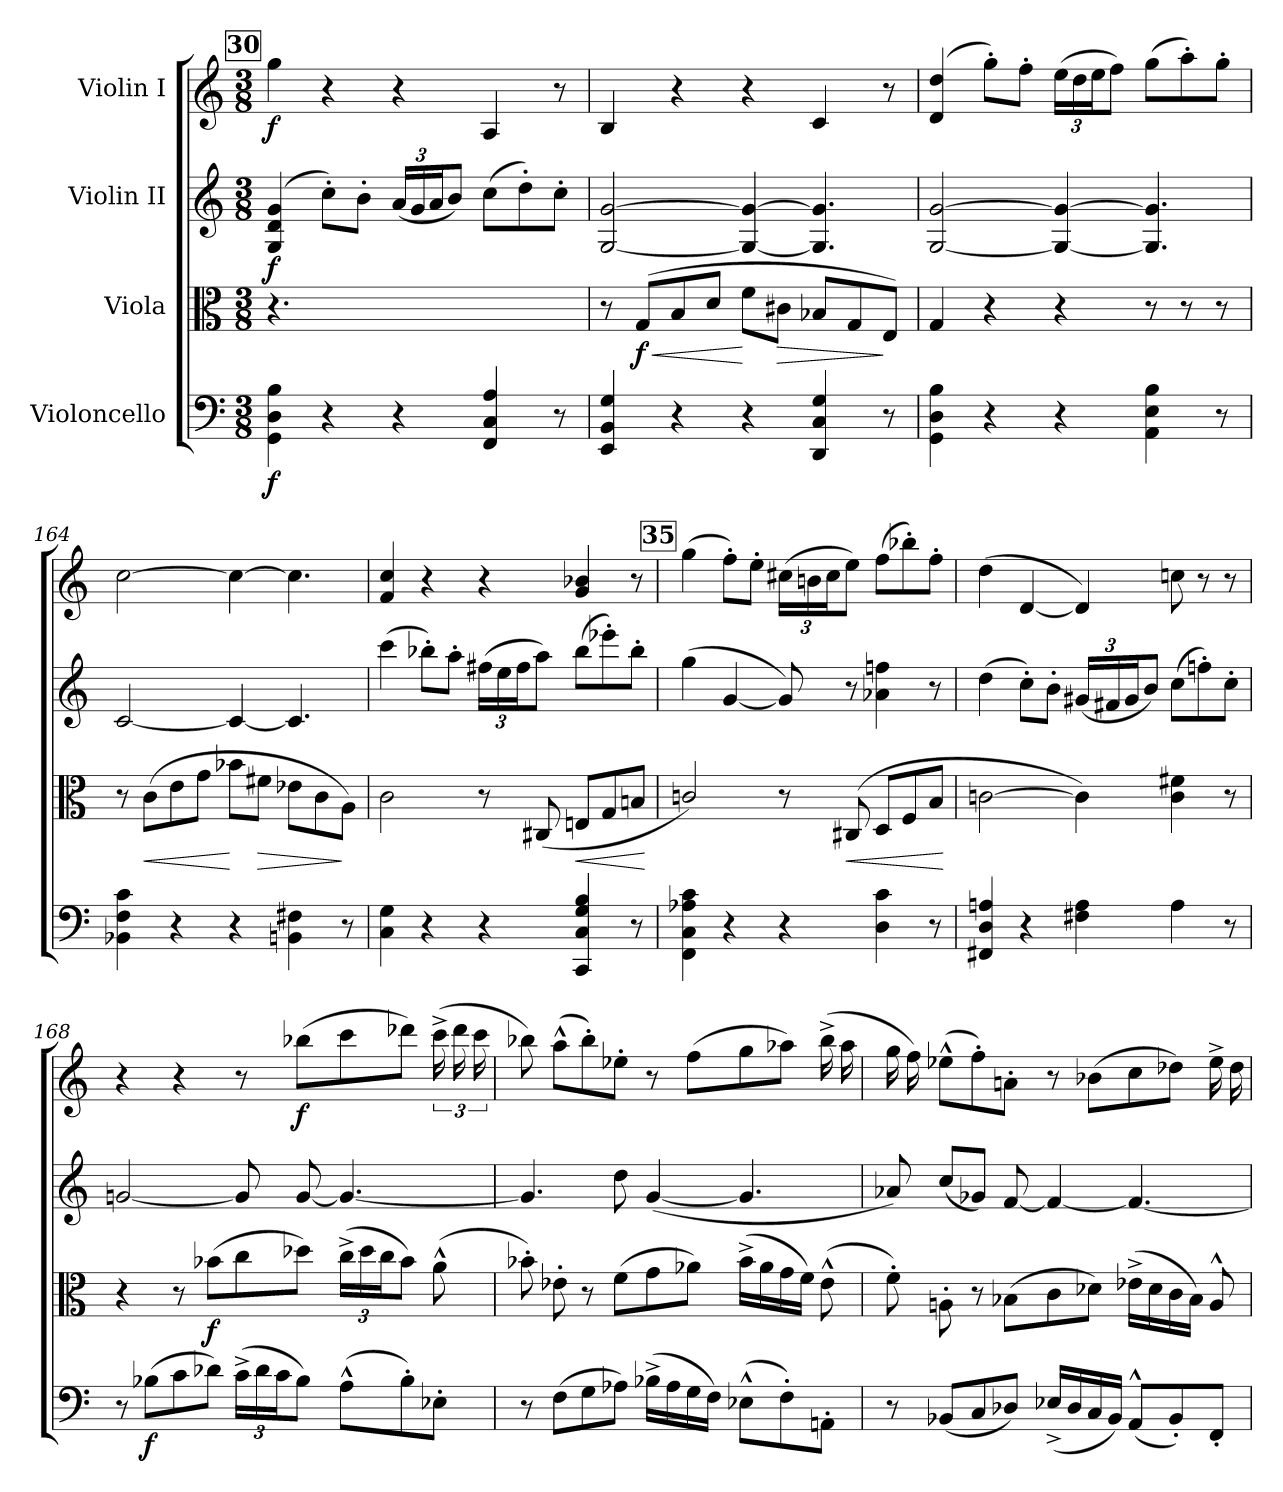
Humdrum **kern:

**kern	**dynam	**kern	**dynam	**kern	**dynam	**kern	**dynam
*part4	*part4	*part3	*part3	*part2	*part2	*part1	*part1
*staff4	*staff4	*staff3	*staff3	*staff2	*staff2	*staff1	*staff1
*I"Violoncello	*	*I"Viola	*	*I"Violin II	*	*I"Violin I	*
*clefF4	*	*clefC3	*	*clefG2	*	*clefG2	*
*k[]	*	*k[]	*	*k[]	*	*k[]	*
*M3/8	*	*M3/8	*	*M3/8	*	*M3/8	*
!!LO:REH:place=s1:a:fs=14:t=30
=161	=161	=161	=161	=161	=161	=161	=161
!	!LO:DY:b	!	!	!	!LO:DY:b	!	!LO:DY:b
4GG\ 4D\ 4B\	f	4.r	.	(>4G/ 4d/ 4g/	f	4gg\	f
4r	.	.	.	8cc'\L)	.	4r	.
.	.	2.ryy	.	8b'\J	.	.	.
*	*	*	*	*Xbrackettup	*	*	*
4r	.	.	.	(<24a/LL	.	4r	.
.	.	.	.	24g/	.	.	.
.	.	.	.	24a/J	.	.	.
.	.	.	.	8b/J)	.	.	.
4FF/ 4C/ 4A/	.	.	.	(>8cc\L	.	4A/	.
.	.	.	.	8dd'\)	.	.	.
8r	.	.	.	8cc'\J	.	8r	.
=162	=162	=162	=162	=162	=162	=162	=162
4EE/ 4BB/ 4G/	.	8r	.	[2G/ [2g/	.	4B/	.
!	!	!	!LO:HP:b	!	!	!	!
!	!	!	!LO:DY:n=1:b	!	!	!	!
.	.	(>8G/L	< f	.	.	.	.
4r	.	8B/	.	.	.	4r	.
.	.	8d/J	.	.	.	.	.
4r	.	8f\L	[	4G/_ 4g/_	.	4r	.
!	!	!	!LO:HP:b	!	!	!	!
.	.	8c#X\J	>	.	.	.	.
4DD/ 4C/ 4G/	.	8B-X/L	.	4.G/] 4.g/]	.	4c/	.
.	.	8G/	.	.	.	.	.
8r	.	8E/J)	]	.	.	8r	.
!!LO:PB:g=z
=163	=163	=163	=163	=163	=163	=163	=163
4GG\ 4D\ 4B\	.	4G/	.	[2G/ [2g/	.	(>4d/ 4dd/	.
4r	.	4r	.	.	.	8gg'\L)	.
.	.	.	.	.	.	8ff'\J	.
*	*	*	*	*	*	*Xbrackettup	*
4r	.	4r	.	4G/_ 4g/_	.	(>24ee\LL	.
.	.	.	.	.	.	24dd\	.
.	.	.	.	.	.	24ee\J	.
.	.	.	.	.	.	8ff\J)	.
4AA\ 4E\ 4B\	.	8r	.	4.G/] 4.g/]	.	(>8gg\L	.
.	.	8r	.	.	.	8aa'\)	.
8r	.	8r	.	.	.	8gg'\J	.
=164	=164	=164	=164	=164	=164	=164	=164
4BB-X\ 4F\ 4c\	.	8r	.	[2c/	.	[2cc\	.
!	!	!	!LO:HP:b	!	!	!	!
.	.	(>8c\L	<	.	.	.	.
4r	.	8e\	.	.	.	.	.
.	.	8g\J	.	.	.	.	.
4r	.	8b-X\L	[	4c/_	.	4cc\_	.
!	!	!	!LO:HP:b	!	!	!	!
.	.	8f#X\J	>	.	.	.	.
4BBn\ 4F#X\	.	8e-X\L	.	4.c/]	.	4.cc\]	.
.	.	8c\	.	.	.	.	.
8r	.	8A\J)	]	.	.	.	.
=165	=165	=165	=165	=165	=165	=165	=165
4C\ 4G\	.	2c\	.	(>4ccc\	.	4f/ 4cc/	.
4r	.	.	.	8bb-X'\L)	.	4r	.
.	.	.	.	8aa'\J	.	.	.
4r	.	8r	.	(>24ff#X\LL	.	4r	.
.	.	.	.	24ee\	.	.	.
.	.	.	.	24ff#\J	.	.	.
.	.	(<8C#X/	.	8aa\J)	.	.	.
!	!	!	!LO:HP:b	!	!	!	!
4CC/ 4C/ 4G/ 4B/	.	8Eni/L	<	(>8bb-\L	.	4g/ 4b-X/	.
.	.	8G/	.	8eee-X'\)	.	.	.
8r	.	8Bni/J	.	8bb-'\J	.	8r	.
.	.	.	[	.	.	.	.
!!LO:LB:g=z
!!LO:REH:place=s1:a:fs=14:t=35
=166	=166	=166	=166	=166	=166	=166	=166
4FF\ 4C\ 4A-X\ 4c\	.	2cni/)	.	(>4gg\	.	(>4gg\	.
4r	.	.	.	[4g/	.	8ff'\L)	.
.	.	.	.	.	.	8ee'\J	.
4r	.	8r	.	8g/])	.	(>24cc#X\LL	.
.	.	.	.	.	.	24bni\	.
.	.	.	.	.	.	24cc#\J	.
!	!	!	!LO:HP:b	!	!	!	!
.	.	(<8C#X/	<	8r	.	8ee\J)	.
4D\ 4c\	.	8D/L	.	4a-X\ 4ffni\	.	(>8ff\L	.
.	.	8F/	.	.	.	8bb-X'\)	.
8r	.	8B/J	.	8r	.	8ff'\J	.
.	.	.	[	.	.	.	.
=167	=167	=167	=167	=167	=167	=167	=167
4FF#X/ 4D/ 4Ani/	.	[2cni\	.	(>4dd\	.	(>4dd\	.
4r	.	.	.	8cc'\L)	.	[4d/	.
.	.	.	.	8b'\J	.	.	.
4F#X\ 4A\	.	4c\])	.	(<24g#X/LL	.	4d/])	.
.	.	.	.	24f#X/	.	.	.
.	.	.	.	24g#/J	.	.	.
.	.	.	.	8b/J)	.	.	.
4A\	.	4c\ 4f#X\	.	(>8cc\L	.	8ccni\	.
.	.	.	.	8ffni'\)	.	8r	.
8r	.	8r	.	8cc'\J	.	8r	.
!!LO:LB:g=z
=168	=168	=168	=168	=168	=168	=168	=168
8r	.	4r	.	[2gni/	.	4r	.
!	!LO:DY:b	!	!	!	!	!	!
(>8B-X\L	f	.	.	.	.	.	.
8c\	.	8r	.	.	.	4r	.
!	!	!	!LO:DY:b	!	!	!	!
8d-X\J)	.	(>8b-X\L	f	.	.	.	.
*Xbrackettup	*	*	*	*	*	*	*
(>24c^\LL	.	8cc\	.	8g/]	.	8r	.
24d-\	.	.	.	.	.	.	.
24c\J	.	.	.	.	.	.	.
!	!	!	!	!	!	!	!LO:DY:b
8B-\J)	.	8dd-X\J)	.	[8g/	.	(>8bb-X\L	f
*	*	*Xbrackettup	*	*	*	*	*
(>8A^^\L	.	(>24cc^\LL	.	4.g/_	.	8ccc\	.
.	.	24dd-\	.	.	.	.	.
.	.	24cc\J	.	.	.	.	.
8B-'\)	.	8b-\J)	.	.	.	8ddd-X\J)	.
*	*	*	*	*	*	*brackettup	*
8E-X'\J	.	(>8a^^\	.	.	.	(>24ccc^\	.
.	.	.	.	.	.	24ddd-\	.
.	.	.	.	.	.	24ccc\	.
=169	=169	=169	=169	=169	=169	=169	=169
8r	.	8b-X'\)	.	4.g/]	.	8bb-X\)	.
(>8F\L	.	8e-X'\	.	.	.	(>8aa^^\L	.
8G\	.	8r	.	.	.	8bb-'\)	.
8A-X\J)	.	(>8f\L	.	8dd\	.	8ee-X'\J	.
(>16B-X^\LL	.	8g\	.	(<[4g/	.	8r	.
16A-\	.	.	.	.	.	.	.
16G\	.	8a-X\J)	.	.	.	(>8ff\L	.
16F\JJ)	.	.	.	.	.	.	.
(>8E-X^^\L	.	(>16b-^\LL	.	4.g/]	.	8gg\	.
.	.	16a-\	.	.	.	.	.
8F'\)	.	16g\	.	.	.	8aa-X\J)	.
.	.	16f\JJ)	.	.	.	.	.
8AAni'\J	.	(>8e-^^\	.	.	.	(>16bb-^\	.
.	.	.	.	.	.	16aa-\	.
!!LO:PB:g=z
=170	=170	=170	=170	=170	=170	=170	=170
8r	.	8f'\)	.	8a-X/)	.	16gg\	.
.	.	.	.	.	.	16ff\)	.
(<8BB-X/L	.	8Ani'\	.	(<8cc/L	.	(>8ee-X^^\L	.
8C/	.	8r	.	8g-X/J)	.	8ff'\)	.
8D-X/J)	.	(>8B-X\L	.	[8f/	.	8ani'\J	.
(<16E-X^/LL	.	8c\	.	4f/_	.	8r	.
16D-/	.	.	.	.	.	.	.
16C/	.	8d-X\J)	.	.	.	(>8b-X\L	.
16BB-/JJ)	.	.	.	.	.	.	.
(<8AA^^/L	.	(>16e-X^\LL	.	4.f/_	.	8cc\	.
.	.	16d-\	.	.	.	.	.
8BB-'/)	.	16c\	.	.	.	8dd-X\J)	.
.	.	16B-\JJ)	.	.	.	.	.
8FF'/J	.	8A^^/	.	.	.	16ee-^\	.
.	.	.	.	.	.	16dd-\	.
=	=	=	=	=	=	=	=
*-	*-	*-	*-	*-	*-	*-	*-
